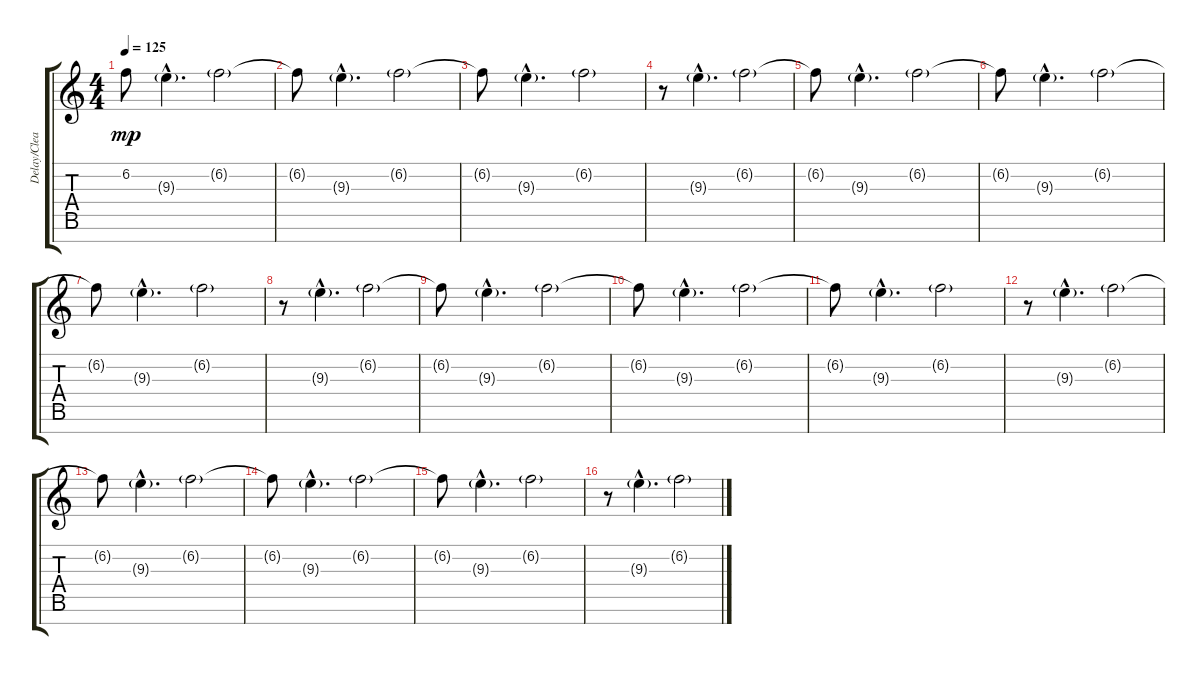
\track ("Delay/Clean Guitar" "Delay/Clea") {instrument electricguitarclean}
\staff {score tabs}
\tuning (E4 B3 G3 D3 A2 E2 B1) {hide}
\ts (4 4)
\tempo 125
\clef g2
\ks c
6.2{t}.8{dy mp} 9.3{g hac}.4{d} 6.2{g}.2 |
6.2{t}.8 9.3{g hac}.4{d} 6.2{g}.2 |
6.2{t}.8 9.3{g hac}.4{d} 6.2{g}.2 |
r.8 9.3{g hac}.4{d} 6.2{g}.2 |
6.2{t}.8 9.3{g hac}.4{d} 6.2{g}.2 |
6.2{t}.8 9.3{g hac}.4{d} 6.2{g}.2 |
6.2{t}.8 9.3{g hac}.4{d} 6.2{g}.2 |
r.8 9.3{g hac}.4{d} 6.2{g}.2 |
6.2{t}.8 9.3{g hac}.4{d} 6.2{g}.2 |
6.2{t}.8 9.3{g hac}.4{d} 6.2{g}.2 |
6.2{t}.8 9.3{g hac}.4{d} 6.2{g}.2 |
r.8 9.3{g hac}.4{d} 6.2{g}.2 |
6.2{t}.8 9.3{g hac}.4{d} 6.2{g}.2 |
6.2{t}.8 9.3{g hac}.4{d} 6.2{g}.2 |
6.2{t}.8 9.3{g hac}.4{d} 6.2{g}.2 |
r.8 9.3{g hac}.4{d} 6.2{g}.2
